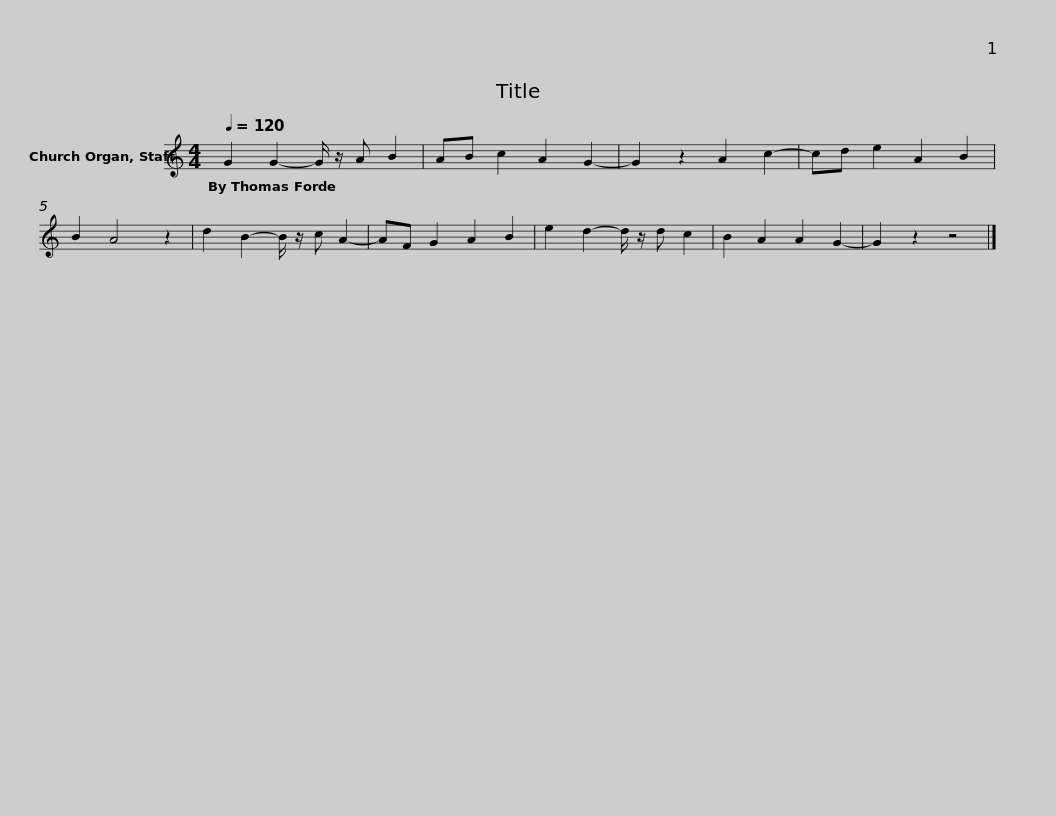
X:1
L:1/8
Q:1/4=120
M:4/4
I:linebreak $
K:C
V:1 treble
V:1
 G2 G2- G/ z/ A B2 | AB c2 A2 G2- | G2 z2 A2 c2- | cd e2 A2 B2 | B2 A4 z2 | %5
 d2 B2- B/ z/ c A2- | AF G2 A2 B2 | e2 d2- d/ z/ d c2 |$ B2 A2 A2 G2- | G2 z2 z4 |] %10
